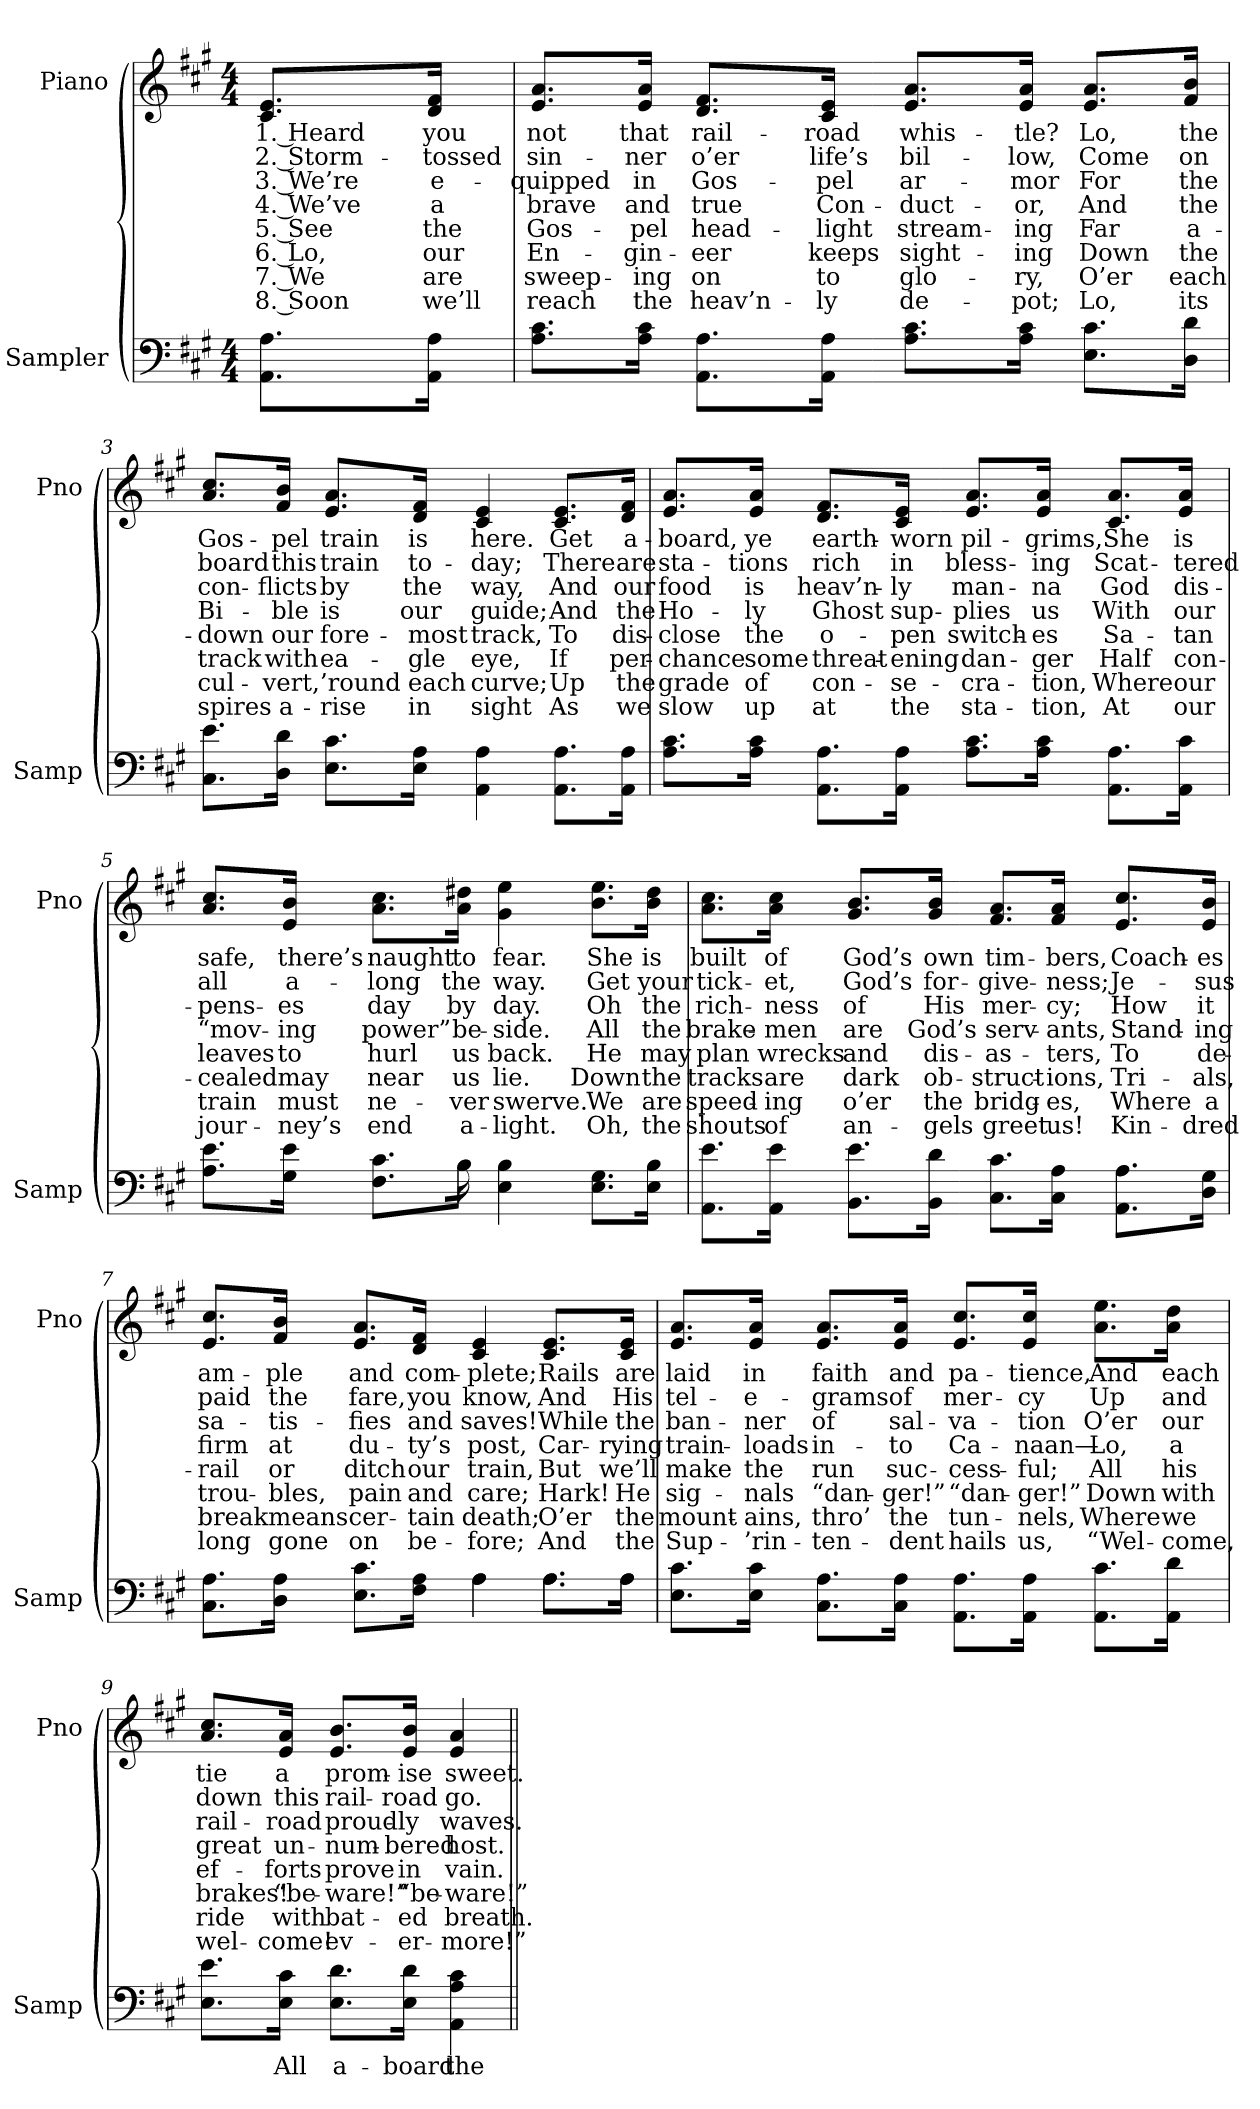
**kern	**text	**kern	**text	**text	**text	**text	**text	**text	**text	**text
*part2	*part2	*part1	*part1	*part1	*part1	*part1	*part1	*part1	*part1	*part1
*staff2	*staff2	*staff1	*staff1	*staff1	*staff1	*staff1	*staff1	*staff1	*staff1	*staff1
*I"Sampler	*	*I"Piano	*	*	*	*	*	*	*	*
*I'Samp	*	*I'Pno	*	*	*	*	*	*	*	*
*clefF4	*	*clefG2	*	*	*	*	*	*	*	*
*k[f#c#g#]	*	*k[f#c#g#]	*	*	*	*	*	*	*	*
*A:	*	*A:	*	*	*	*	*	*	*	*
*M4/4	*	*M4/4	*	*	*	*	*	*	*	*
=1	=1	=1	=1	=1	=1	=1	=1	=1	=1	=1
8.AA\ 8.A\L	.	8.c#/ 8.e/L	1. Heard	2. Storm-	3. We’re	4. We’ve	5. See	6. Lo,	7. We	8. Soon
16AA\ 16A\Jk	.	16d/ 16f#/Jk	you	-tossed	e-	a	the	our	are	we’ll
=2	=2	=2	=2	=2	=2	=2	=2	=2	=2	=2
8.A\ 8.c#\L	.	8.e/ 8.a/L	not	sin-	-quipped	brave	Gos-	En-	sweep-	reach
16A\ 16c#\Jk	.	16e/ 16a/Jk	that	-ner	in	and	-pel	-gin-	-ing	the
8.AA\ 8.A\L	.	8.d/ 8.f#/L	rail-	o’er	Gos-	true	head-	-eer	on	heav’n-
16AA\ 16A\Jk	.	16c#/ 16e/Jk	-road	life’s	-pel	Con-	-light	keeps	to	-ly
8.A\ 8.c#\L	.	8.e/ 8.a/L	whis-	bil-	ar-	-duct-	stream-	sight-	glo-	de-
16A\ 16c#\Jk	.	16e/ 16a/Jk	-tle?	-low,	-mor	-or,	-ing	-ing	-ry,	-pot;
8.E\ 8.c#\L	.	8.e/ 8.a/L	Lo,	Come	For	And	Far	Down	O’er	Lo,
16D\ 16d\Jk	.	16f#/ 16b/Jk	the	on	the	the	a-	the	each	its
=3	=3	=3	=3	=3	=3	=3	=3	=3	=3	=3
8.C#\ 8.e\L	.	8.a/ 8.cc#/L	Gos-	board	con-	Bi-	-down	track	cul-	spires
16D\ 16d\Jk	.	16f#/ 16b/Jk	-pel	this	-flicts	-ble	our	with	-vert,	a-
8.E\ 8.c#\L	.	8.e/ 8.a/L	train	train	by	is	fore-	ea-	’round	-rise
16E\ 16A\Jk	.	16d/ 16f#/Jk	is	to-	the	our	-most	-gle	each	in
4AA 4A	.	4c# 4e	here.	-day;	way,	guide;	track,	eye,	curve;	sight
8.AA\ 8.A\L	.	8.c#/ 8.e/L	Get	There	And	And	To	If	Up	As
16AA\ 16A\Jk	.	16d/ 16f#/Jk	a-	are	our	the	dis-	per-	the	we
=4	=4	=4	=4	=4	=4	=4	=4	=4	=4	=4
8.A\ 8.c#\L	.	8.e/ 8.a/L	-board,	sta-	food	Ho-	-close	-chance	grade	slow
16A\ 16c#\Jk	.	16e/ 16a/Jk	ye	-tions	is	-ly	the	some	of	up
8.AA\ 8.A\L	.	8.d/ 8.f#/L	earth-	rich	heav’n-	Ghost	o-	threat-	con-	at
16AA\ 16A\Jk	.	16c#/ 16e/Jk	-worn	in	-ly	sup-	-pen	-ening	-se-	the
8.A\ 8.c#\L	.	8.e/ 8.a/L	pil-	bless-	man-	-plies	switch-	dan-	-cra-	sta-
16A\ 16c#\Jk	.	16e/ 16a/Jk	-grims,	-ing	-na	us	-es	-ger	-tion,	-tion,
8.AA\ 8.A\L	.	8.c#/ 8.a/L	She	Scat-	God	With	Sa-	Half	Where	At
16AA\ 16c#\Jk	.	16e/ 16a/Jk	is	-tered	dis-	our	-tan	con-	our	our
=5	=5	=5	=5	=5	=5	=5	=5	=5	=5	=5
*^	*	*	*	*	*	*	*	*	*	*
8.A\ 8.e\L	4..ryy	.	8.a/ 8.cc#/L	safe,	all	-pens-	“mov-	leaves	-cealed	train	jour-
16G#\ 16e\Jk	.	.	16e/ 16b/Jk	there’s	a-	-es	-ing	to	may	must	-ney’s
8.F#\ 8.c#\L	.	.	8.a\ 8.cc#\L	naught	-long	day	power”	hurl	near	ne-	end
16B\Jk	16B	.	16a\ 16dd#X\Jk	to	the	by	be-	us	us	-ver	a-
4E 4B	2ryy	.	4g# 4ee	fear.	way.	day.	-side.	back.	lie.	swerve.	-light.
8.E\ 8.G#\L	.	.	8.b\ 8.ee\L	She	Get	Oh	All	He	Down	We	Oh,
16E\ 16B\Jk	.	.	16b\ 16dd#\Jk	is	your	the	the	may	the	are	the
*v	*v	*	*	*	*	*	*	*	*	*	*
=6	=6	=6	=6	=6	=6	=6	=6	=6	=6	=6
8.AA\ 8.e\L	.	8.a\ 8.cc#\L	built	tick-	rich-	brake-	plan	tracks	speed-	shouts
16AA\ 16e\Jk	.	16a\ 16cc#\Jk	of	-et,	-ness	-men	wrecks	are	-ing	of
8.BB\ 8.e\L	.	8.g#/ 8.b/L	God’s	God’s	of	are	and	dark	o’er	an-
16BB\ 16d\Jk	.	16g#/ 16b/Jk	own	for-	His	God’s	dis-	ob-	the	-gels
8.C#\ 8.c#\L	.	8.f#/ 8.a/L	tim-	-give-	mer-	serv-	-as-	-struct-	bridg-	greet
16C#\ 16A\Jk	.	16f#/ 16a/Jk	-bers,	-ness;	-cy;	-ants,	-ters,	-ions,	-es,	us!
8.AA\ 8.A\L	.	8.e/ 8.cc#/L	Coach-	Je-	How	Stand-	To	Tri-	Where	Kin-
16D\ 16G#\Jk	.	16e/ 16b/Jk	-es	-sus	it	-ing	de-	-als,	a	-dred
=7	=7	=7	=7	=7	=7	=7	=7	=7	=7	=7
*^	*	*	*	*	*	*	*	*	*	*
8.C#\ 8.A\L	2ryy	.	8.e/ 8.cc#/L	am-	paid	sa-	firm	-rail	trou-	break	long
16D\ 16A\Jk	.	.	16f#/ 16b/Jk	-ple	the	-tis-	at	or	-bles,	means	gone
8.E\ 8.c#\L	.	.	8.e/ 8.a/L	and	fare,	-fies	du-	ditch	pain	cer-	on
16F#\ 16A\Jk	.	.	16d/ 16f#/Jk	com-	you	and	-ty’s	our	and	-tain	be-
4A\	4A	.	4c# 4e	-plete;	know,	saves!	post,	train,	care;	death;	-fore;
8.A\L	8.A\L	.	8.c#/ 8.e/L	Rails	And	While	Car-	But	Hark!	O’er	And
16A\Jk	16A\Jk	.	16c#/ 16e/Jk	are	His	the	-rying	we’ll	He	the	the
*v	*v	*	*	*	*	*	*	*	*	*	*
=8	=8	=8	=8	=8	=8	=8	=8	=8	=8	=8
8.E\ 8.c#\L	.	8.e/ 8.a/L	laid	tel-	ban-	train-	make	sig-	mount-	Sup-
16E\ 16c#\Jk	.	16e/ 16a/Jk	in	-e-	-ner	-loads	the	-nals	-ains,	-’rin-
8.C#\ 8.A\L	.	8.e/ 8.a/L	faith	-grams	of	in-	run	“dan-	thro’	-ten-
16C#\ 16A\Jk	.	16e/ 16a/Jk	and	of	sal-	-to	suc-	-ger!”	the	-dent
8.AA\ 8.A\L	.	8.e/ 8.cc#/L	pa-	mer-	-va-	Ca-	-cess-	“dan-	tun-	hails
16AA\ 16A\Jk	.	16e/ 16cc#/Jk	-tience,	-cy	-tion	-naan—	-ful;	-ger!”	-nels,	us,
8.AA\ 8.c#\L	.	8.a\ 8.ee\L	And	Up	O’er	Lo,	All	Down	Where	“Wel-
16AA\ 16d\Jk	.	16a\ 16dd\Jk	each	and	our	a	his	with	we	-come,
=9	=9	=9	=9	=9	=9	=9	=9	=9	=9	=9
8.E\ 8.e\L	.	8.a/ 8.cc#/L	tie	down	rail-	great	ef-	brakes!	ride	wel-
16E\ 16c#\Jk	All	16e/ 16a/Jk	a	this	-road	un-	-forts	“be-	with	-come!
8.E\ 8.d\L	a-	8.e/ 8.b/L	prom-	rail-	proud-	-num-	prove	-ware!”	bat-	ev-
16E\ 16d\Jk	-board	16e/ 16b/Jk	-ise	-road	-ly	-bered	in	“be-	-ed	-er-
4AA 4A 4c#	the	4e 4a	sweet.	go.	waves.	host.	vain.	-ware!”	breath.	-more!”
=||	=||	=||	=||	=||	=||	=||	=||	=||	=||	=||
*-	*-	*-	*-	*-	*-	*-	*-	*-	*-	*-
